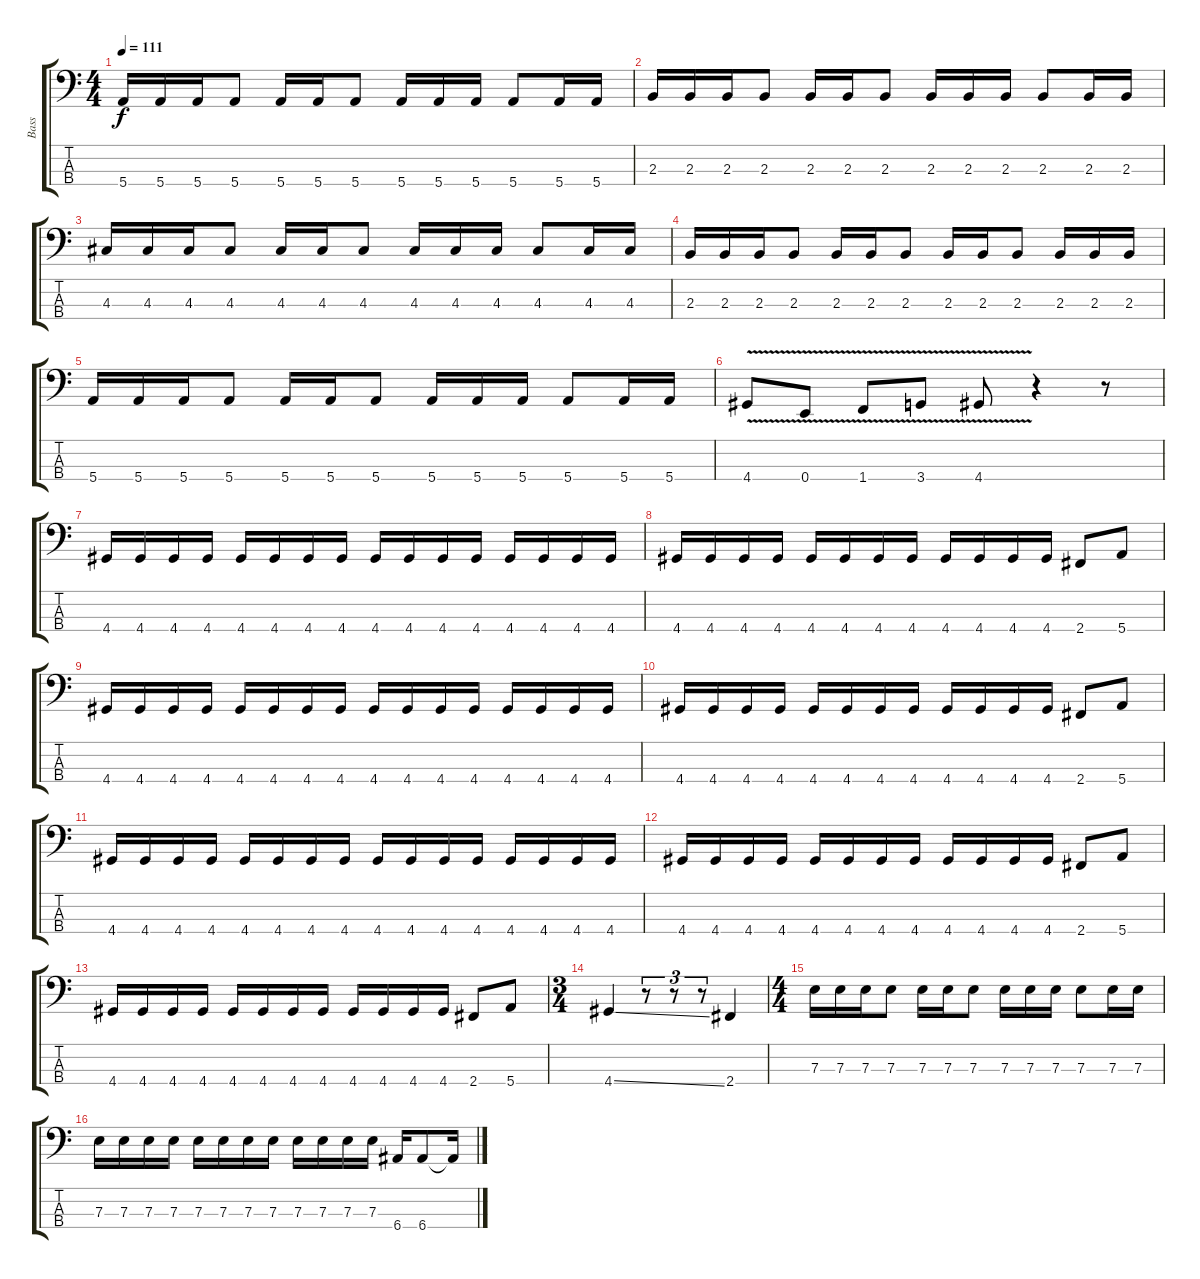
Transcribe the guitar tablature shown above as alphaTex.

\track ("Bass" "Bass") {instrument electricbassfinger}
\staff {score tabs}
\tuning (G2 D2 A1 E1) {hide}
\ts (4 4)
\tempo 111
\clef f4
\ks c
5.4.16{dy f} 5.4.16 5.4.16 5.4.8 5.4.16 5.4.16 5.4.8 5.4.16 5.4.16 5.4.16 5.4.8 5.4.16 5.4.16 |
2.3.16 2.3.16 2.3.16 2.3.8 2.3.16 2.3.16 2.3.8 2.3.16 2.3.16 2.3.16 2.3.8 2.3.16 2.3.16 |
4.3.16 4.3.16 4.3.16 4.3.8 4.3.16 4.3.16 4.3.8 4.3.16 4.3.16 4.3.16 4.3.8 4.3.16 4.3.16 |
2.3.16 2.3.16 2.3.16 2.3.8 2.3.16 2.3.16 2.3.8 2.3.16 2.3.16 2.3.8 2.3.16 2.3.16 2.3.16 |
5.4.16 5.4.16 5.4.16 5.4.8 5.4.16 5.4.16 5.4.8 5.4.16 5.4.16 5.4.16 5.4.8 5.4.16 5.4.16 |
4.4{v}.8 0.4{v}.8 1.4{v}.8 3.4{v}.8 4.4{v}.8 r.4 r.8 |
4.4.16 4.4.16 4.4.16 4.4.16 4.4.16 4.4.16 4.4.16 4.4.16 4.4.16 4.4.16 4.4.16 4.4.16 4.4.16 4.4.16 4.4.16 4.4.16 |
4.4.16 4.4.16 4.4.16 4.4.16 4.4.16 4.4.16 4.4.16 4.4.16 4.4.16 4.4.16 4.4.16 4.4.16 2.4.8 5.4.8 |
4.4.16 4.4.16 4.4.16 4.4.16 4.4.16 4.4.16 4.4.16 4.4.16 4.4.16 4.4.16 4.4.16 4.4.16 4.4.16 4.4.16 4.4.16 4.4.16 |
4.4.16 4.4.16 4.4.16 4.4.16 4.4.16 4.4.16 4.4.16 4.4.16 4.4.16 4.4.16 4.4.16 4.4.16 2.4.8 5.4.8 |
4.4.16 4.4.16 4.4.16 4.4.16 4.4.16 4.4.16 4.4.16 4.4.16 4.4.16 4.4.16 4.4.16 4.4.16 4.4.16 4.4.16 4.4.16 4.4.16 |
4.4.16 4.4.16 4.4.16 4.4.16 4.4.16 4.4.16 4.4.16 4.4.16 4.4.16 4.4.16 4.4.16 4.4.16 2.4.8 5.4.8 |
4.4.16 4.4.16 4.4.16 4.4.16 4.4.16 4.4.16 4.4.16 4.4.16 4.4.16 4.4.16 4.4.16 4.4.16 2.4.8 5.4.8 |
\ts (3 4)
4.4{ss}.4 r.8{tu (3 2)} r.8{tu (3 2)} r.8{tu (3 2)} 2.4.4{instrument timpani} |
\ts (4 4)
7.3.16{volume 13 instrument electricbassfinger} 7.3.16 7.3.16 7.3.8 7.3.16 7.3.16 7.3.8 7.3.16 7.3.16 7.3.16 7.3.8 7.3.16 7.3.16 |
7.3.16 7.3.16 7.3.16 7.3.16 7.3.16 7.3.16 7.3.16 7.3.16 7.3.16 7.3.16 7.3.16 7.3.16 6.4.16 6.4.8 6.4{t}.16
